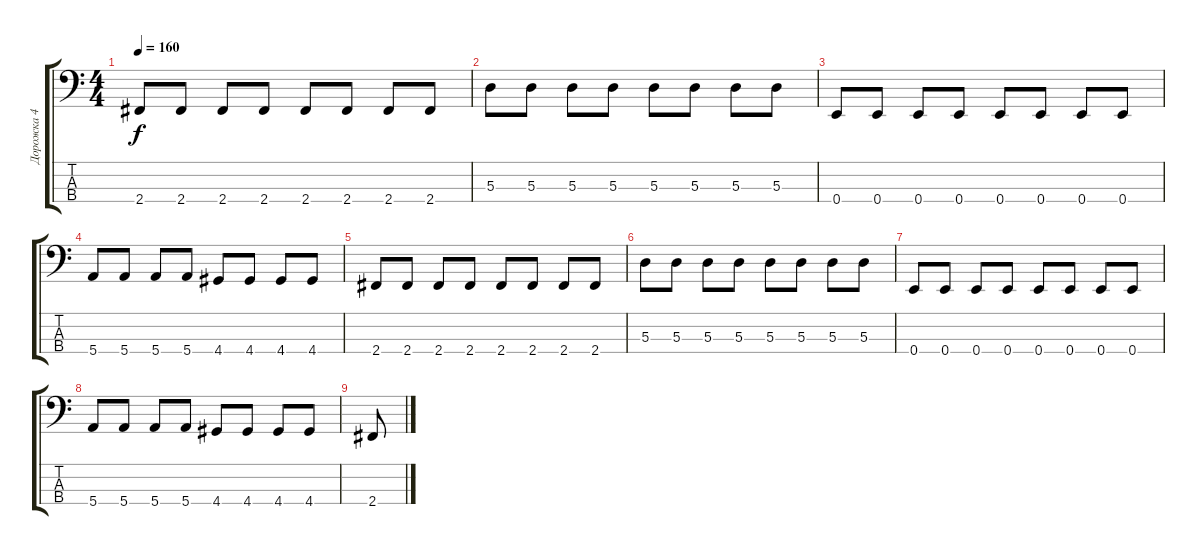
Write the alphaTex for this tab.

\track ("Дорожка 4" "Дорожка 4") {instrument electricbassfinger}
\staff {score tabs}
\tuning (G2 D2 A1 E1) {hide}
\ts (4 4)
\tempo 160
\clef f4
\ks c
2.4.8{dy f} 2.4.8 2.4.8 2.4.8 2.4.8 2.4.8 2.4.8 2.4.8 |
5.3.8 5.3.8 5.3.8 5.3.8 5.3.8 5.3.8 5.3.8 5.3.8 |
0.4.8 0.4.8 0.4.8 0.4.8 0.4.8 0.4.8 0.4.8 0.4.8 |
5.4.8 5.4.8 5.4.8 5.4.8 4.4.8 4.4.8 4.4.8 4.4.8 |
2.4.8 2.4.8 2.4.8 2.4.8 2.4.8 2.4.8 2.4.8 2.4.8 |
5.3.8 5.3.8 5.3.8 5.3.8 5.3.8 5.3.8 5.3.8 5.3.8 |
0.4.8 0.4.8 0.4.8 0.4.8 0.4.8 0.4.8 0.4.8 0.4.8 |
5.4.8 5.4.8 5.4.8 5.4.8 4.4.8 4.4.8 4.4.8 4.4.8 |
2.4.8
